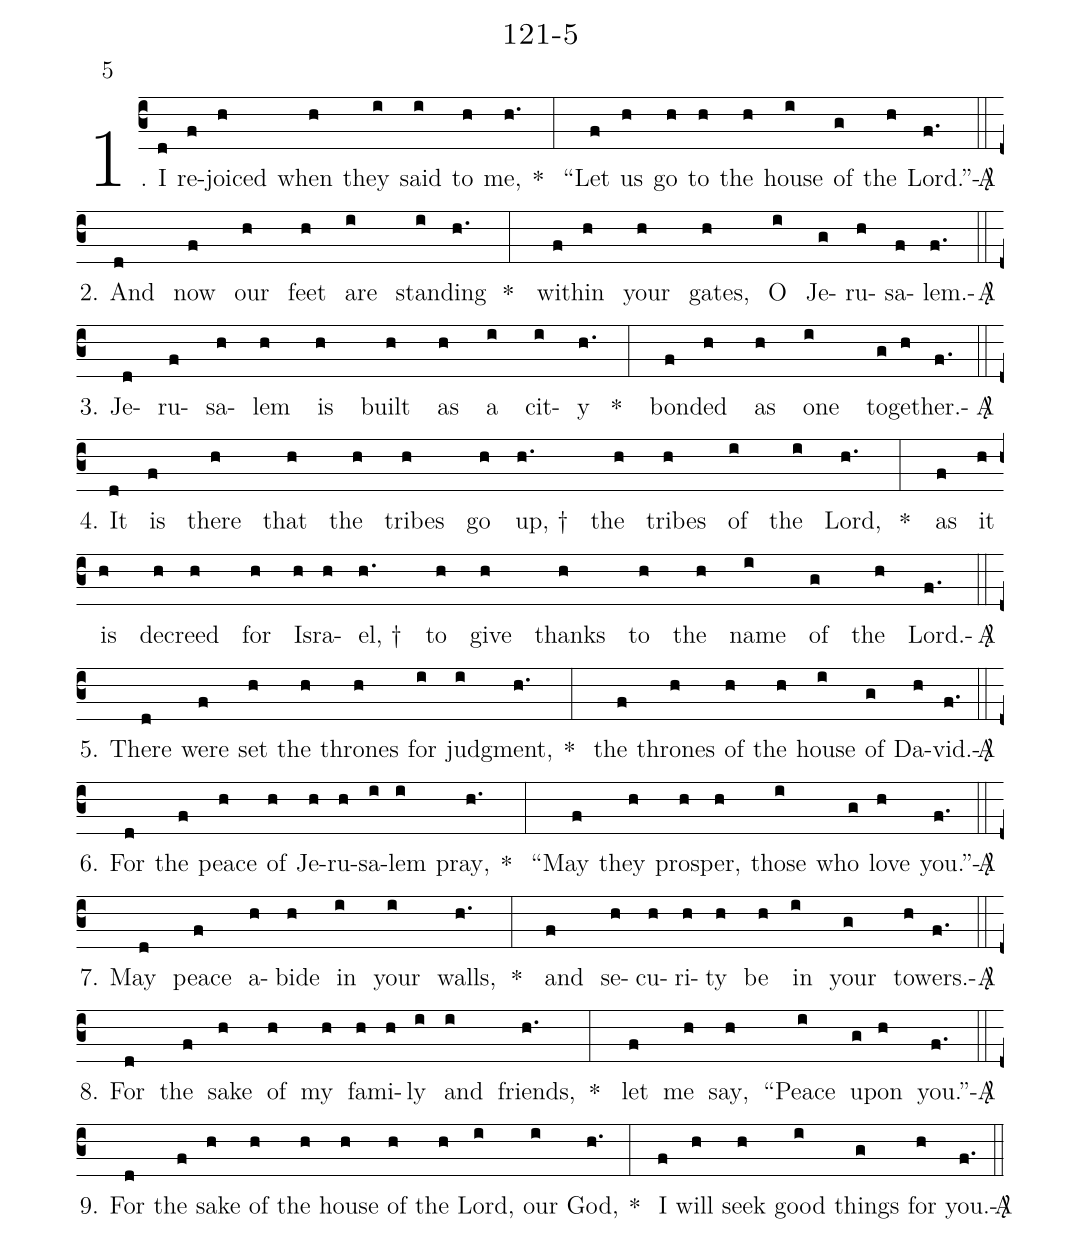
name: 121-5;
annotation: 5;
%%
(c3)1. I(d) re(f)joiced(h) when(h) they(i) said(i) to(h) me,(h.) * (:) ``Let(f) us(h) go(h) to(h) the(h) house(i) of(g) the(h) Lord.''(f.)<sp>A/</sp> (::) (z)
2. And(d) now(f) our(h) feet(h) are(i) stand(i)ing(h.) * (:) with(f)in(h) your(h) gates,(h) O(i) Je(g)ru(h)sa(f)lem.(f.)<sp>A/</sp> (::) (z)
3. Je(d)ru(f)sa(h)lem(h) is(h) built(h) as(h) a(i) cit(i)y(h.) * (:) bond(f)ed(h) as(h) one(i) to(g)geth(h)er.(f.)<sp>A/</sp> (::) (z)
4. It(d) is(f) there(h) that(h) the(h) tribes(h) go(h) up, †(h.) the(h) tribes(h) of(i) the(i) Lord,(h.) * (:) as(f) it(h) is(h) de(h)creed(h) for(h) Is(h)ra(h)el, †(h.) to(h) give(h) thanks(h) to(h) the(h) name(i) of(g) the(h) Lord.(f.)<sp>A/</sp> (::) (z)
5. There(d) were(f) set(h) the(h) thrones(h) for(i) judg(i)ment,(h.) * (:) the(f) thrones(h) of(h) the(h) house(i) of(g) Da(h)vid.(f.)<sp>A/</sp> (::) (z)
6. For(d) the(f) peace(h) of(h) Je(h)ru(h)sa(i)lem(i) pray,(h.) * (:) ``May(f) they(h) pros(h)per,(h) those(i) who(g) love(h) you.''(f.)<sp>A/</sp> (::) (z)
7. May(d) peace(f) a(h)bide(h) in(i) your(i) walls,(h.) * (:) and(f) se(h)cu(h)ri(h)ty(h) be(h) in(i) your(g) tow(h)ers.(f.)<sp>A/</sp> (::) (z)
8. For(d) the(f) sake(h) of(h) my(h) fam(h)i(h)ly(i) and(i) friends,(h.) * (:) let(f) me(h) say,(h) ``Peace(i) up(g)on(h) you.''(f.)<sp>A/</sp> (::) (z)
9. For(d) the(f) sake(h) of(h) the(h) house(h) of(h) the(h) Lord,(i) our(i) God,(h.) * (:) I(f) will(h) seek(h) good(i) things(g) for(h) you.(f.)<sp>A/</sp> (::) (z)
